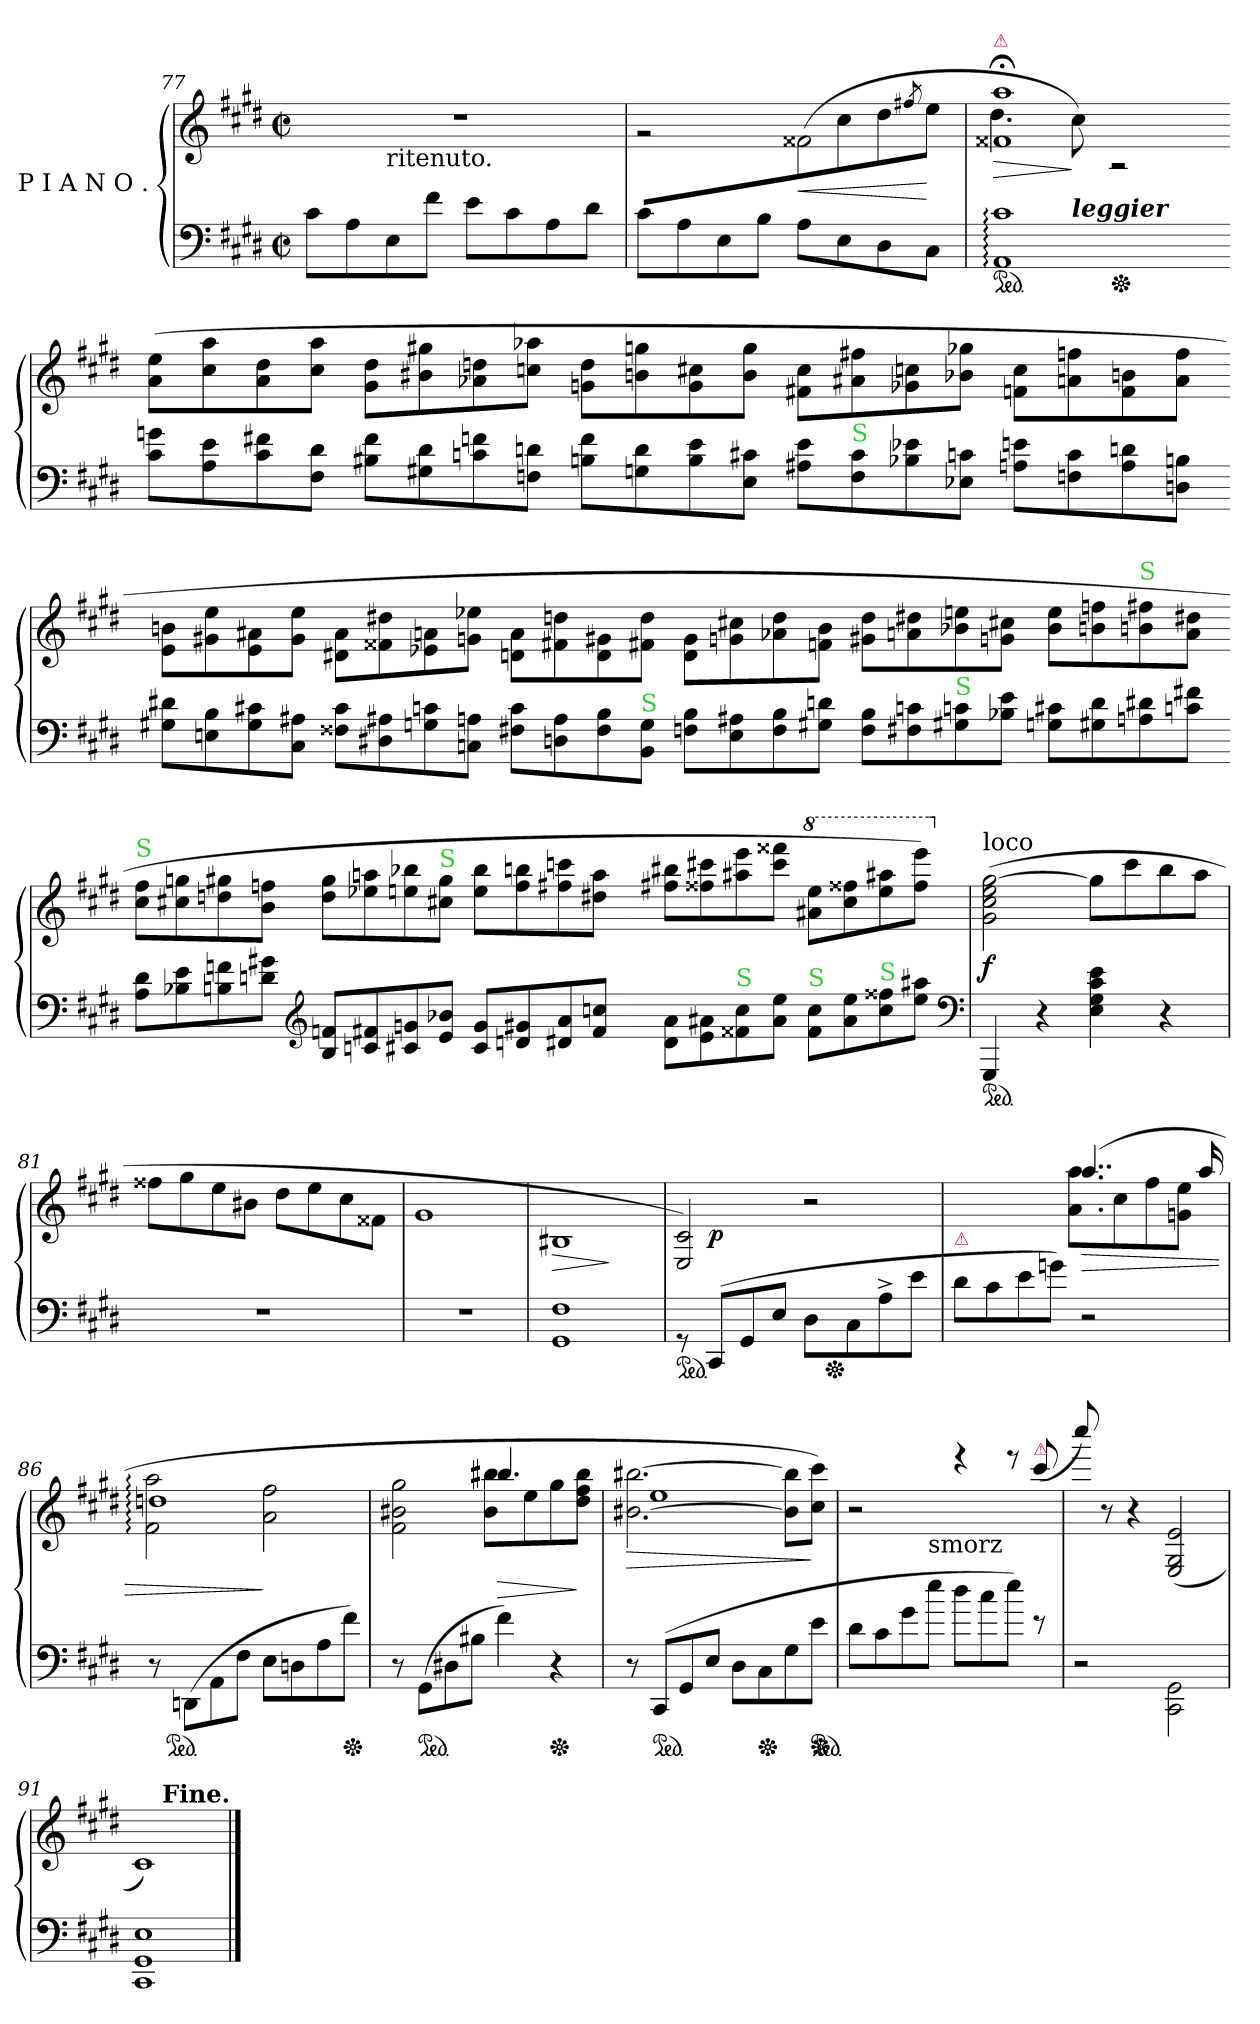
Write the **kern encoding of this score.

**kern	**kern	**dynam
*part1	*part1	*part1
*staff2	*staff1	*staff1/2
*I"P I A N O .	*	*
*clefF4	*clefG2	*
*k[f#c#g#d#]	*k[f#c#g#d#]	*
*c#:	*c#:	*
*M2/2	*M2/2	*
*met(c|)	*met(c|)	*
=77	=77	=77
*	*^	*
8c#\L	1rdd	4ryy	.
8A\	.	.	.
!	!	!LO:TX:b:t=ritenuto.	!
8E\	.	2.ryy	.
8f#\J	.	.	.
8e\L	.	.	.
8c#\	.	.	.
8A\	.	.	.
8d#\J	.	.	.
*	*v	*v	*
=78	=78	=78
8c#\L	2r	.
8A\	.	.
8E\	.	.
8B\J	.	.
!	!LO:N:vis=2	!
8A\L	(>8f##X\	<
8E\	8cc#\	.
8D#\	8dd#\	.
.	8qff#X/	.
8C#/J	8ee\J	[
=79	=79	=79
*	*^	*
!	!LO:TX:a:color=crimson:t=⚠	!	!
*^	*	*	*
*ped	*	*	*	*
1AA:\ 1c#:\	4.ryy	1f##X;</ 1aa;</	4.dd#\	>
!	!LO:TX:a:Bi:t=leggier	!	!	!
.	2ryy	.	8cc#\)	]
*Xped	*	*	*	*
.	.	.	2r	.
.	8ryy	.	.	.
=-	=-	=-	=-	=-
!	!	!LO:TX:a:B:t=Cadenza.	!	!
*v	*v	*	*	*
*	*v	*v	*
8c#\ 8gn\L	(>8a\ 8ee\L	.
8A\ 8e\	8cc#\ 8aa\	.
8c#\ 8f#X\	8a\ 8dd#\	.
8F#\ 8d#\J	8cc#\ 8aa\J	.
8B#X\ 8f#\L	8g#\ 8dd#\L	.
8G#X\ 8d#\	8b#X\ 8gg#X\	.
8cn\ 8fn\	8a-X\ 8ddn\	.
8Fn\ 8dn\J	8ccn\ 8aa-X\J	.
8Bn\ 8f\L	8gn\ 8dd\L	.
8Gn\ 8d\	8bn\ 8ggn\	.
8B\ 8e\	8g\ 8cc#X\	.
8E\ 8c#X\J	8b\ 8gg\J	.
8A#X\ 8e\L	8f#X\ 8cc#\L	.
!LO:TX:a:color=limegreen:t=S	!	!
8F\ 8c#\	8a#X\ 8ff#X\	.
8B-X\ 8e-X\	8g-X\ 8ccn\	.
8E-X\ 8cn\J	8b-X\ 8gg-X\J	.
8An\ 8en\L	8fn\ 8cc\L	.
8Fn\ 8c\	8an\ 8ffn\	.
8A\ 8dn\	8f\ 8bn\	.
8Dn\ 8Bn\J	8a\ 8ff\J	.
=-	=-	=-
8G#X\ 8d#X\L	8e\ 8bn\L	.
8En\ 8B\	8g#X\ 8ee\	.
8G#\ 8c#X\	8e\ 8a#X\	.
8C#\ 8A#X\J	8g#\ 8ee\J	.
8F##X\ 8c#\L	8d#X\ 8a#\L	.
8D#X\ 8A#X\	8f##X\ 8dd#X\	.
8Gn\ 8cn\	8e-X\ 8an\	.
8Cn\ 8An\J	8gn\ 8ee-X\J	.
8F#X\ 8c\L	8dn\ 8a\L	.
8Dn\ 8A\	8f#X\ 8ddn\	.
8F#\ 8B\	8d\ 8g#X\	.
!LO:TX:a:color=limegreen:t=S	!	!
8BB\ 8G\J	8f#X\ 8dd\J	.
8Fn\ 8B\L	8d\ 8g#\L	.
8E\ 8A#X\	8gn\ 8cc#X\	.
8F\ 8B\	8a-X\ 8dd\	.
8G#X\ 8dn\J	8fn\ 8b\J	.
8F\ 8B\L	8g#X\ 8dd\L	.
8F#X\ 8cn\	8an\ 8dd#X\	.
!LO:TX:a:color=limegreen:t=S	!	!
8G#X\ 8cn\	8b-X\ 8een\	.
8B-X\ 8e\J	8gn\ 8cc#X\J	.
8Gn\ 8c#X\L	8b-\ 8ee\L	.
8G#X\ 8d\	8bn\ 8ffn\	.
!	!LO:TX:a:color=limegreen:t=S	!
8An\ 8d#X\	8bn\ 8ff#X\	.
8cn\ 8f#X\J	8a\ 8dd#X\J	.
=-	=-	=-
!	!LO:TX:a:color=limegreen:t=S	!
8A\ 8d#\L	8cc#\ 8ff#\L	.
8B-X\ 8e\	8cc#X\ 8ggn\	.
8Bn\ 8fn\	8ddn\ 8gg#X\	.
8dn\ 8g#X\J	8b\ 8ffn\J	.
*clefG2	*	*
8B/ 8fn/L	8dd\ 8gg#\L	.
8cn/ 8f#X/	8ee-X\ 8aan\	.
8c#X/ 8gn/	8een\ 8bb-X\	.
!	!LO:TX:a:color=limegreen:t=S	!
8e/ 8b-X/J	8cc#X\ 8gg#\J	.
8c#/ 8g/L	8ee\ 8bb-\L	.
8dn/ 8g#X/	8ff\ 8bbn\	.
8d#X/ 8a/	8ff#X\ 8cccn\	.
8f#/ 8ccn/J	8dd#X\ 8aa\J	.
=-	=-	=-
8d#\ 8a\L	8ff#X\ 8bb#X\L	.
8e\ 8a#X\	8ff##X\ 8ccc#X\	.
!LO:TX:a:color=limegreen:t=S	!	!
8f##X\ 8cc\	8aa#X\ 8eee\	.
8a#\ 8ee\J	8ccc#\ 8fff##X\J	.
*	*8va	*
!LO:TX:a:color=limegreen:t=S	!	!
8f##\ 8cc\L	8aa#\ 8eee\L	.
8a#\ 8ee\	8ccc#\ 8fff##X\	.
!LO:TX:a:color=limegreen:t=S	!	!
8cc\ 8ff##X\	8eee\ 8aaa#X\	.
8ee\ 8aa#X\J	8fff##\ 8eeee\J)	.
*clefF4	*	*
=80	=80	=80
*	*X8va	*
!	!LO:TX:a:t=loco	!
*ped	*	*
4GGG#/	(>2g#\ 2cc#\ 2ee\ [2gg#\	f
4r	.	.
4E\ 4G#\ 4c#\ 4e\	8gg#\L]	.
.	8ccc#\	.
4r	8bb\	.
.	8aa\J	.
=81	=81	=81
1rF	8ff##X\L	.
.	8gg#\	.
.	8ee\	.
.	8b#X\J	.
.	8dd#\L	.
.	8ee\	.
.	8cc#\	.
.	8f##X\J	.
=82	=82	=82
1rF	1g#/	.
=83	=83	=83
1GG#/ 1F#/	1B#X	>
.	.	]
=84	=84	=84
*	*^	*
*	*	*^	*
*ped	*	*	*	*
8rGG	2E/ 2c#/)	8ryy	2ryy	.
(>8CC#/L	.	2..ryy	.	p
8GG#/	.	.	.	.
8E/J	.	.	.	.
8D#\L	2r	.	16ryy	.
*Xped	*	*	*	*
.	.	.	4..ryy	.
8C#\	.	.	.	.
8A^>\	.	.	.	.
8e\J	.	.	.	.
=85	=85	=85	=85	=85
!LO:TX:a:color=crimson:t=⚠	!	!	!	!
*	*	*v	*v	*
8d#\L	2raayy	2ryy	.
8c#\	.	.	.
8e\	.	.	.
8gn\J)	.	.	.
!	!	!LO:N:vis=8.	!
2r	(>4..aa/	8a\ 8aa\L	>
.	.	8cc#\	.
.	.	8ff#\	.
.	.	8gn\ 8ee\J	.
.	16aa/	.	.
=86	=86	=86	=86
*	*	*^	*
8r	1ddn/	2f#:\ 2aa:\	16ryy	.
*ped	*	*	*	*
.	.	.	2...ryy	.
(>8DDn\L	.	.	.	.
8AA\	.	.	.	.
8F#\J	.	.	.	.
8E\L	.	2a\ 2ff#\	.	]
8Dn\	.	.	.	.
8A\	.	.	.	.
*Xped	*	*	*	*
8f#\J)	.	.	.	.
*	*	*v	*v	*
=87	=87	=87	=87
8r	2rgggyy	2f#\ 2b#X\ 2gg#\	.
*ped	*	*	*
(>8GG#\L	.	.	.
8D#X\	.	.	.
8B#X\J	.	.	.
4f#\)	4.bb#X/	8b#\ 8bb#X\L	>
.	.	8ee\	.
*Xped	*	*	*
4r	.	8gg#\	.
.	8rbbbyy	8dd#\ 8ff#\ 8bb#\J	]
=88	=88	=88	=88
8r	[2.b#X\ [2.bb#X\	1ee\	>
*ped	*	*	*
(<8CC#/L	.	.	.
8GG#/	.	.	.
8E/J	.	.	.
8D#\L	.	.	.
*Xped	*	*	*
8C#/	.	.	.
8G#\	8b#]\ 8bb#]\L	.	.
*ped	*	*	*
*Xped	*	*	*
8e\J	8cc#\ 8ccc#\J)	.	]
=89	=89	=89	=89
8d#\L	2r	4.ryy	.
8c#\	.	.	.
8g#\	.	.	.
!	!	!LO:TX:b:t=smorz	!
8ee\J	.	2ryy	.
8dd#\L	4reee	.	.
8cc#\	.	.	.
8ee\J)	8reee	.	.
!	!LO:TX:a:color=crimson:t=⚠	!	!
8re	(<8ccc#/	8ryy	.
*	*v	*v	*
=90	=90	=90
2r	8cccc#/)	.
.	8r	.
.	4r	.
2CC#\ 2GG#\	(>2E/ 2G#/ 2e/	.
=91	=91	=91
1CC#/ 1GG#/ 1E/	1c#/)	.
!	!LO:TX:a:B:t=Fine.	!
==	==	==
*-	*-	*-
